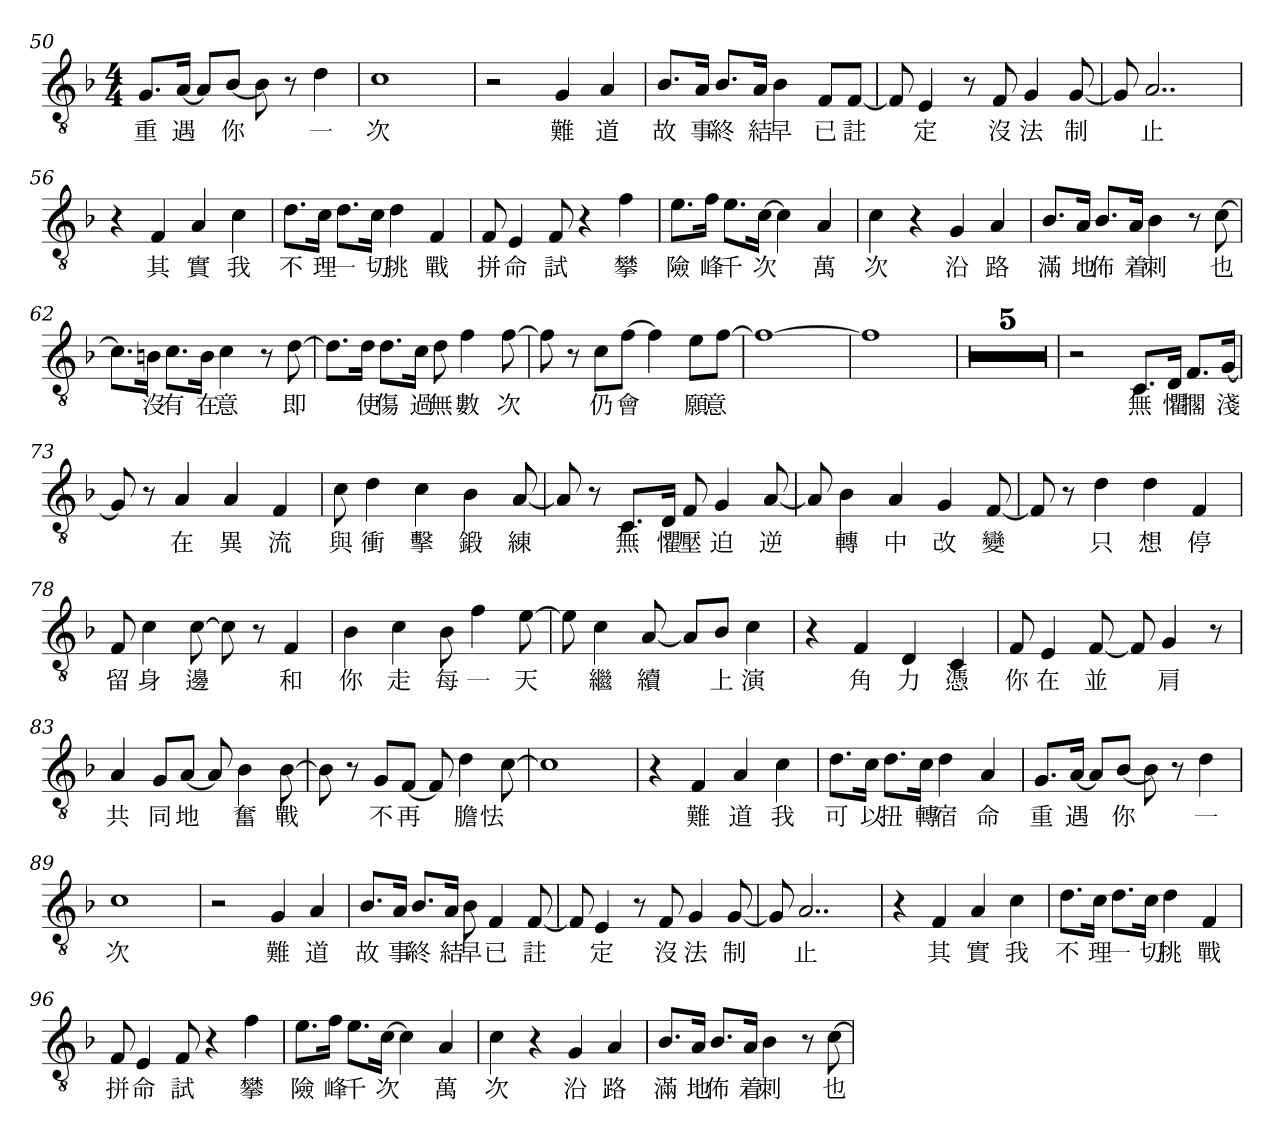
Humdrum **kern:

**kern	**text
*part1	*part1
*staff1	*staff1
*clefGv2	*
*k[b-]	*
*F:	*
*M4/4	*
=50	=50
8.GL	重
[16AJk	遇
8AL]	.
[8B-J	你
8B-]	.
8r	.
4d	一
=51	=51
1c	次
=52	=52
2r	.
4G	難
4A	道
=53	=53
8.B-L	故
16AJk	事
8.B-L	終
16AJk	結
4B-	早
8FL	已
[8FJ	註
=54	=54
8F]	.
4E	定
8r	.
8F	沒
4G	法
[8G	制
=55	=55
8G]	.
2..A	止
=56	=56
4r	.
4F	其
4A	實
4c	我
=57	=57
8.dL	不
16cJk	理
8.dL	一
16cJk	切
4d	挑
4F	戰
=58	=58
8F	拼
4E	命
8F	試
4r	.
4f	攀
=59	=59
8.eL	險
16fJk	峰
8.eL	千
[16cJk	次
4c]	.
4A	萬
=60	=60
4c	次
4r	.
4G	沿
4A	路
=61	=61
8.B-L	滿
16AJk	地
8.B-L	佈
16AJk	着
4B-	刺
8r	.
[8c	也
=62	=62
8.cL]	.
16BnJk	沒
8.cL	有
16BJk	在
4c	意
8r	.
[8d	即
=63	=63
8.dL]	.
16dJk	使
8.dL	傷
16cJk	過
8d	無
4f	數
[8f	次
=64	=64
8f]	.
8r	.
8cL	仍
[8fJ	會
4f]	.
8eL	願
[8fJ	意
=65	=65
1f_	.
=66	=66
1f]	.
=67	=67
1r	.
=68	=68
1r	.
=69	=69
1r	.
=70	=70
1r	.
=71	=71
1r	.
=72	=72
2r	.
8.CL	無
16DJk	懼
8.FL	擱
[16GJk	淺
=73	=73
8G]	.
8r	.
4A	在
4A	異
4F	流
=74	=74
8c	與
4d	衝
4c	擊
4B-	鍛
[8A	練
=75	=75
8A]	.
8r	.
8.CL	無
16DJk	懼
8F	壓
4G	迫
[8A	逆
=76	=76
8A]	.
4B-	轉
4A	中
4G	改
[8F	變
=77	=77
8F]	.
8r	.
4d	只
4d	想
4F	停
=78	=78
8F	留
4c	身
[8c	邊
8c]	.
8r	.
4F	和
=79	=79
4B-	你
4c	走
8B-	每
4f	一
[8e	天
=80	=80
8e]	.
4c	繼
[8A	續
8AL]	.
8B-J	上
4c	演
=81	=81
4r	.
4F	角
4D	力
4C	憑
=82	=82
8F	你
4E	在
[8F	並
8F]	.
4G	肩
8r	.
=83	=83
4A	共
8GL	同
[8AJ	地
8A]	.
4B-	奮
[8B-	戰
=84	=84
8B-]	.
8r	.
8GL	不
[8FJ	再
8F]	.
4d	膽
[8c	怯
=85	=85
1c]	.
=86	=86
4r	.
4F	難
4A	道
4c	我
=87	=87
8.dL	可
16cJk	以
8.dL	扭
16cJk	轉
4d	宿
4A	命
=88	=88
8.GL	重
[16AJk	遇
8AL]	.
[8B-J	你
8B-]	.
8r	.
4d	一
=89	=89
1c	次
=90	=90
2r	.
4G	難
4A	道
=91	=91
8.B-L	故
16AJk	事
8.B-L	終
16AJk	結
8B-	早
4F	已
[8F	註
=92	=92
8F]	.
4E	定
8r	.
8F	沒
4G	法
[8G	制
=93	=93
8G]	.
2..A	止
=94	=94
4r	.
4F	其
4A	實
4c	我
=95	=95
8.dL	不
16cJk	理
8.dL	一
16cJk	切
4d	挑
4F	戰
=96	=96
8F	拼
4E	命
8F	試
4r	.
4f	攀
=97	=97
8.eL	險
16fJk	峰
8.eL	千
[16cJk	次
4c]	.
4A	萬
=98	=98
4c	次
4r	.
4G	沿
4A	路
=99	=99
8.B-L	滿
16AJk	地
8.B-L	佈
16AJk	着
4B-	刺
8r	.
[8c	也
=	=
*-	*-
